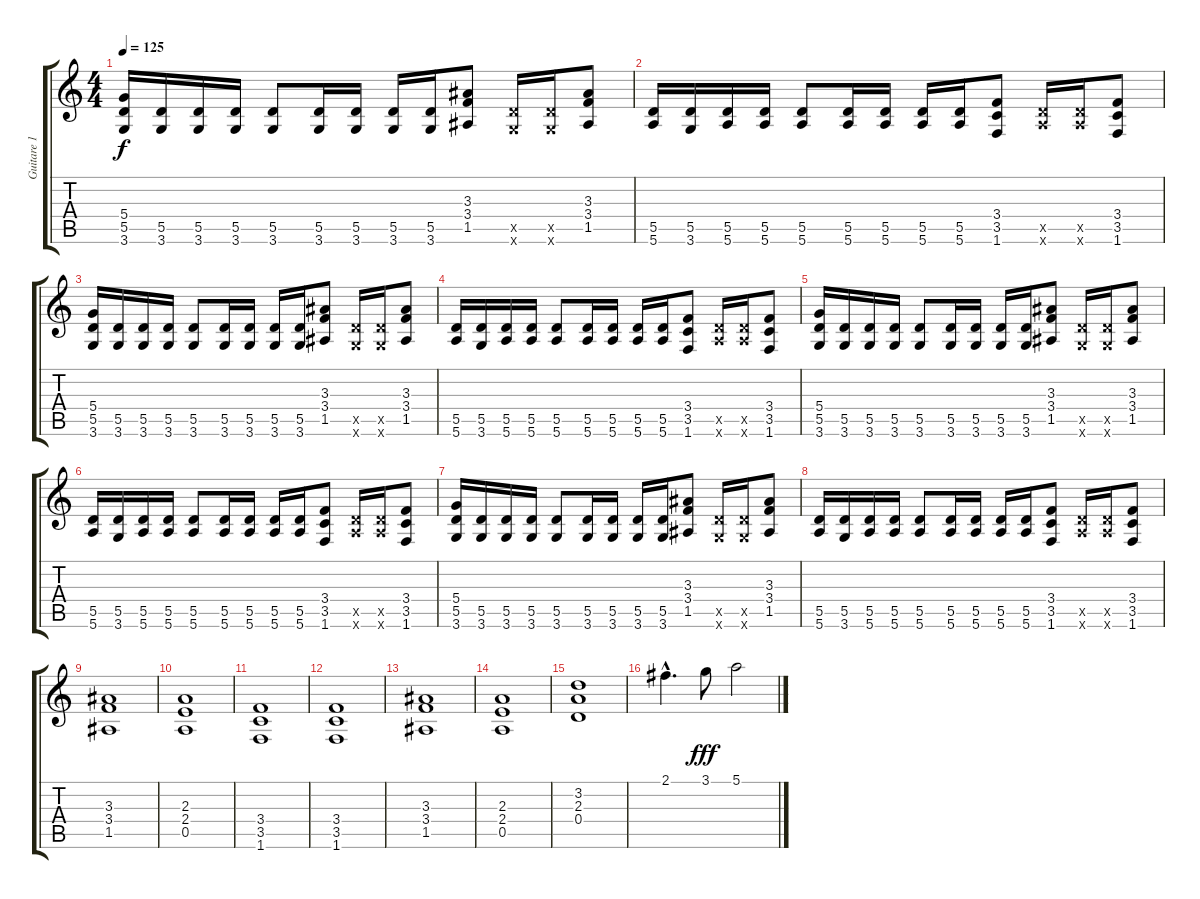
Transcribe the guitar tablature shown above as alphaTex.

\track ("Guitare 1" "Guitare 1") {instrument distortionguitar}
\staff {score tabs}
\tuning (E4 B3 G3 D3 A2 E2) {hide}
\ts (4 4)
\tempo 125
\clef g2
\ks c
(5.4 5.5 3.6).16{dy f} (5.5 3.6).16 (5.5 3.6).16 (5.5 3.6).16 (5.5 3.6).8 (5.5 3.6).16 (5.5 3.6).16 (5.5 3.6).16 (5.5 3.6).16 (3.3 3.4 1.5).8 (5.5{x} 3.6{x}).16 (5.5{x} 3.6{x}).16 (3.3 3.4 1.5).8 |
(5.5 5.6).16 (5.5 3.6).16 (5.5 5.6).16 (5.5 5.6).16 (5.5 5.6).8 (5.5 5.6).16 (5.5 5.6).16 (5.5 5.6).16 (5.5 5.6).16 (3.4 3.5 1.6).8 (5.5{x} 5.6{x}).16 (5.5{x} 5.6{x}).16 (3.4 3.5 1.6).8 |
(5.4 5.5 3.6).16 (5.5 3.6).16 (5.5 3.6).16 (5.5 3.6).16 (5.5 3.6).8 (5.5 3.6).16 (5.5 3.6).16 (5.5 3.6).16 (5.5 3.6).16 (3.3 3.4 1.5).8 (5.5{x} 3.6{x}).16 (5.5{x} 3.6{x}).16 (3.3 3.4 1.5).8 |
(5.5 5.6).16 (5.5 3.6).16 (5.5 5.6).16 (5.5 5.6).16 (5.5 5.6).8 (5.5 5.6).16 (5.5 5.6).16 (5.5 5.6).16 (5.5 5.6).16 (3.4 3.5 1.6).8 (5.5{x} 5.6{x}).16 (5.5{x} 5.6{x}).16 (3.4 3.5 1.6).8 |
(5.4 5.5 3.6).16 (5.5 3.6).16 (5.5 3.6).16 (5.5 3.6).16 (5.5 3.6).8 (5.5 3.6).16 (5.5 3.6).16 (5.5 3.6).16 (5.5 3.6).16 (3.3 3.4 1.5).8 (5.5{x} 3.6{x}).16 (5.5{x} 3.6{x}).16 (3.3 3.4 1.5).8 |
(5.5 5.6).16 (5.5 3.6).16 (5.5 5.6).16 (5.5 5.6).16 (5.5 5.6).8 (5.5 5.6).16 (5.5 5.6).16 (5.5 5.6).16 (5.5 5.6).16 (3.4 3.5 1.6).8 (5.5{x} 5.6{x}).16 (5.5{x} 5.6{x}).16 (3.4 3.5 1.6).8 |
(5.4 5.5 3.6).16 (5.5 3.6).16 (5.5 3.6).16 (5.5 3.6).16 (5.5 3.6).8 (5.5 3.6).16 (5.5 3.6).16 (5.5 3.6).16 (5.5 3.6).16 (3.3 3.4 1.5).8 (5.5{x} 3.6{x}).16 (5.5{x} 3.6{x}).16 (3.3 3.4 1.5).8 |
(5.5 5.6).16 (5.5 3.6).16 (5.5 5.6).16 (5.5 5.6).16 (5.5 5.6).8 (5.5 5.6).16 (5.5 5.6).16 (5.5 5.6).16 (5.5 5.6).16 (3.4 3.5 1.6).8 (5.5{x} 5.6{x}).16 (5.5{x} 5.6{x}).16 (3.4 3.5 1.6).8 |
(3.3 3.4 1.5).1 |
(2.3 2.4 0.5).1 |
(3.4 3.5 1.6).1 |
(3.4 3.5 1.6).1 |
(3.3 3.4 1.5).1 |
(2.3 2.4 0.5).1 |
(3.2 2.3 0.4).1 |
2.1{hac}.4{d} 3.1.8{dy fff} 5.1.2
